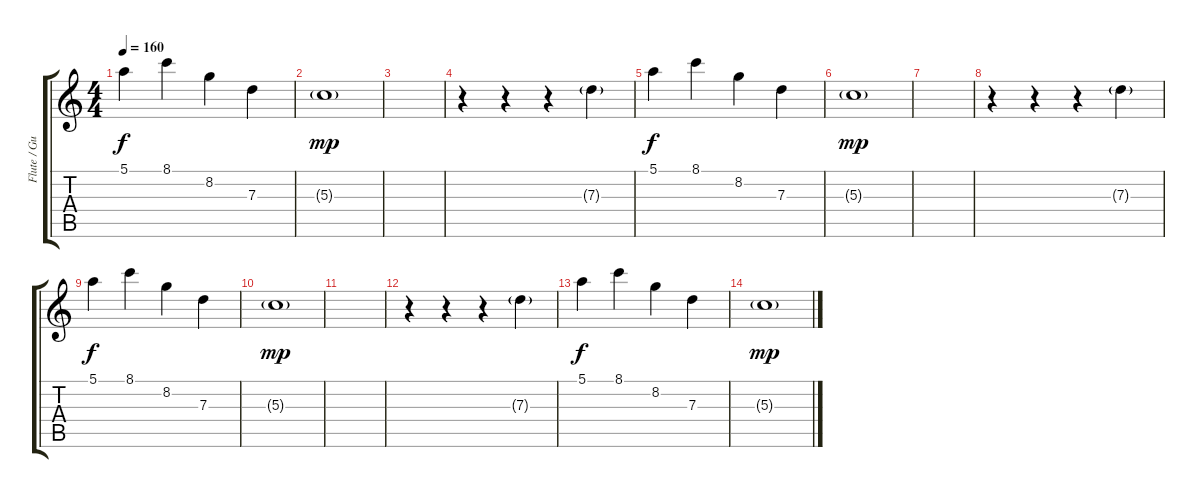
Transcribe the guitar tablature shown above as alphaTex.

\track ("Flute / Guitar" "Flute / Gu") {instrument acousticguitarsteel}
\staff {score tabs}
\tuning (E4 B3 G3 D3 A2 E2) {hide}
\ts (4 4)
\tempo 160
\clef g2
\ks c
5.1.4{dy f volume 8 instrument acousticguitarsteel} 8.1.4 8.2.4 7.3.4 |
5.3{g}.1{dy mp} |
|
r.4 r.4 r.4 7.3{g}.4 |
5.1.4{dy f} 8.1.4 8.2.4 7.3.4 |
5.3{g}.1{dy mp} |
|
r.4 r.4 r.4 7.3{g}.4 |
5.1.4{dy f} 8.1.4 8.2.4 7.3.4 |
5.3{g}.1{dy mp} |
|
r.4 r.4 r.4 7.3{g}.4 |
5.1.4{dy f} 8.1.4 8.2.4 7.3.4 |
5.3{g}.1{dy mp}
